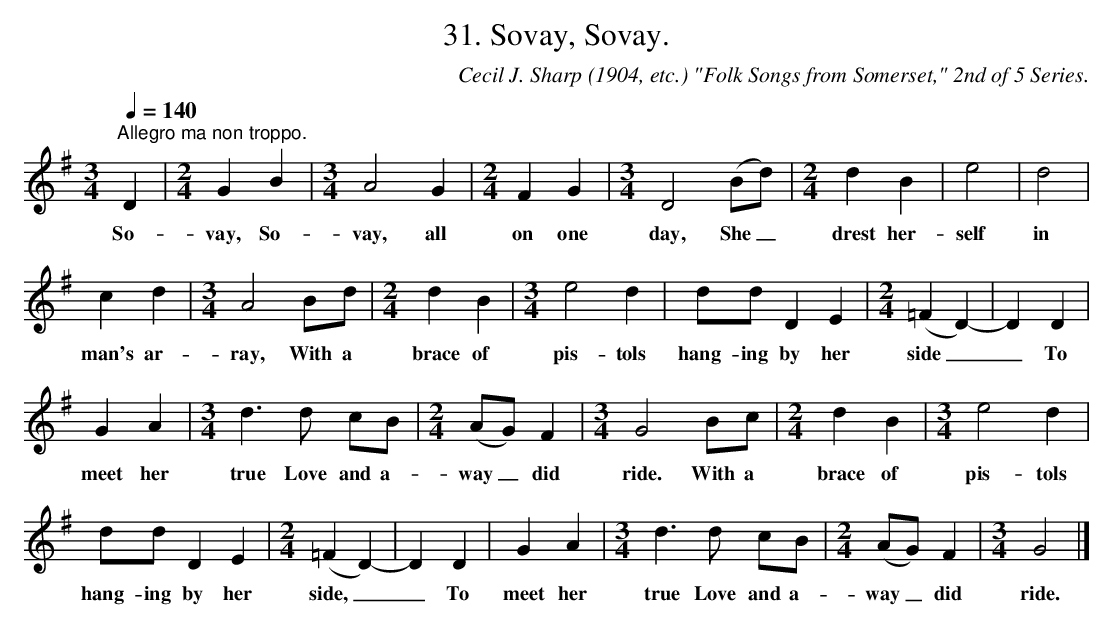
X:1
T:31. Sovay, Sovay.
C:Cecil J. Sharp (1904, etc.) "Folk Songs from Somerset," 2nd of 5 Series.
L:1/4
Q:1/4=140
M:3/4
K:G
"^Allegro ma non troppo." D |[M:2/4] G B |[M:3/4] A2 G |[M:2/4] F G |[M:3/4] D2 (B/d/) |
w: So-|vay, So-|vay, all|on one|day, She _|
[M:2/4] d B | e2 | d2 |$ c d |[M:3/4] A2 B/d/ |[M:2/4] d B |[M:3/4] e2 d | d/d/ D E |
w: drest her-|self|in|man's ar-|ray, With a|brace of|pis- tols|hang- ing by her|
[M:2/4] (=F D-) | D D |$ G A |[M:3/4] d3/2 d/ c/B/ |[M:2/4] (A/G/) F |[M:3/4] G2 B/c/ |
w: side _|_ To|meet her|true Love and a-|way _ did|ride. With a|
[M:2/4] d B |[M:3/4] e2 d |$ d/d/ D E |[M:2/4] (=F D-) | D D | G A |[M:3/4] d3/2 d/ c/B/ |
w: brace of|pis- tols|hang- ing by her|side, _|_ To|meet her|true Love and a-|
[M:2/4] (A/G/) F |[M:3/4] G2 |]
w: way _ did|ride.|
